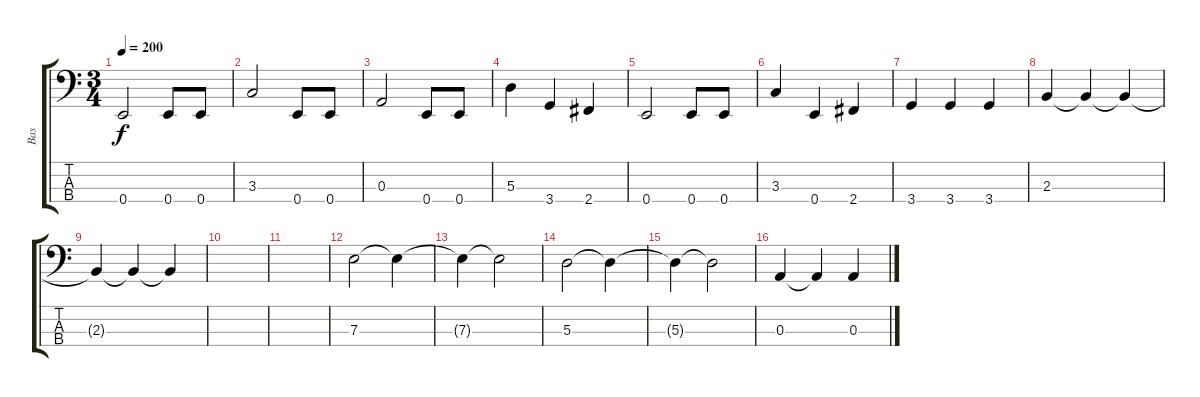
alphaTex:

\track ("Bas" "Bas") {instrument electricbassfinger}
\staff {score tabs}
\tuning (G2 D2 A1 E1) {hide}
\ts (3 4)
\tempo 200
\clef f4
\ks c
0.4.2{dy f} 0.4.8 0.4.8 |
3.3.2 0.4.8 0.4.8 |
0.3.2 0.4.8 0.4.8 |
5.3.4 3.4.4 2.4.4 |
0.4.2 0.4.8 0.4.8 |
3.3.4 0.4.4 2.4.4 |
3.4.4 3.4.4 3.4.4 |
2.3.4 2.3{t}.4 2.3{t}.4 |
2.3{t}.4 2.3{t}.4 2.3{t}.4 |
|
|
7.3.2 7.3{t}.4 |
7.3{t}.4 7.3{t}.2 |
5.3.2 5.3{t}.4 |
5.3{t}.4 5.3{t}.2 |
0.3.4 0.3{t}.4 0.3.4
